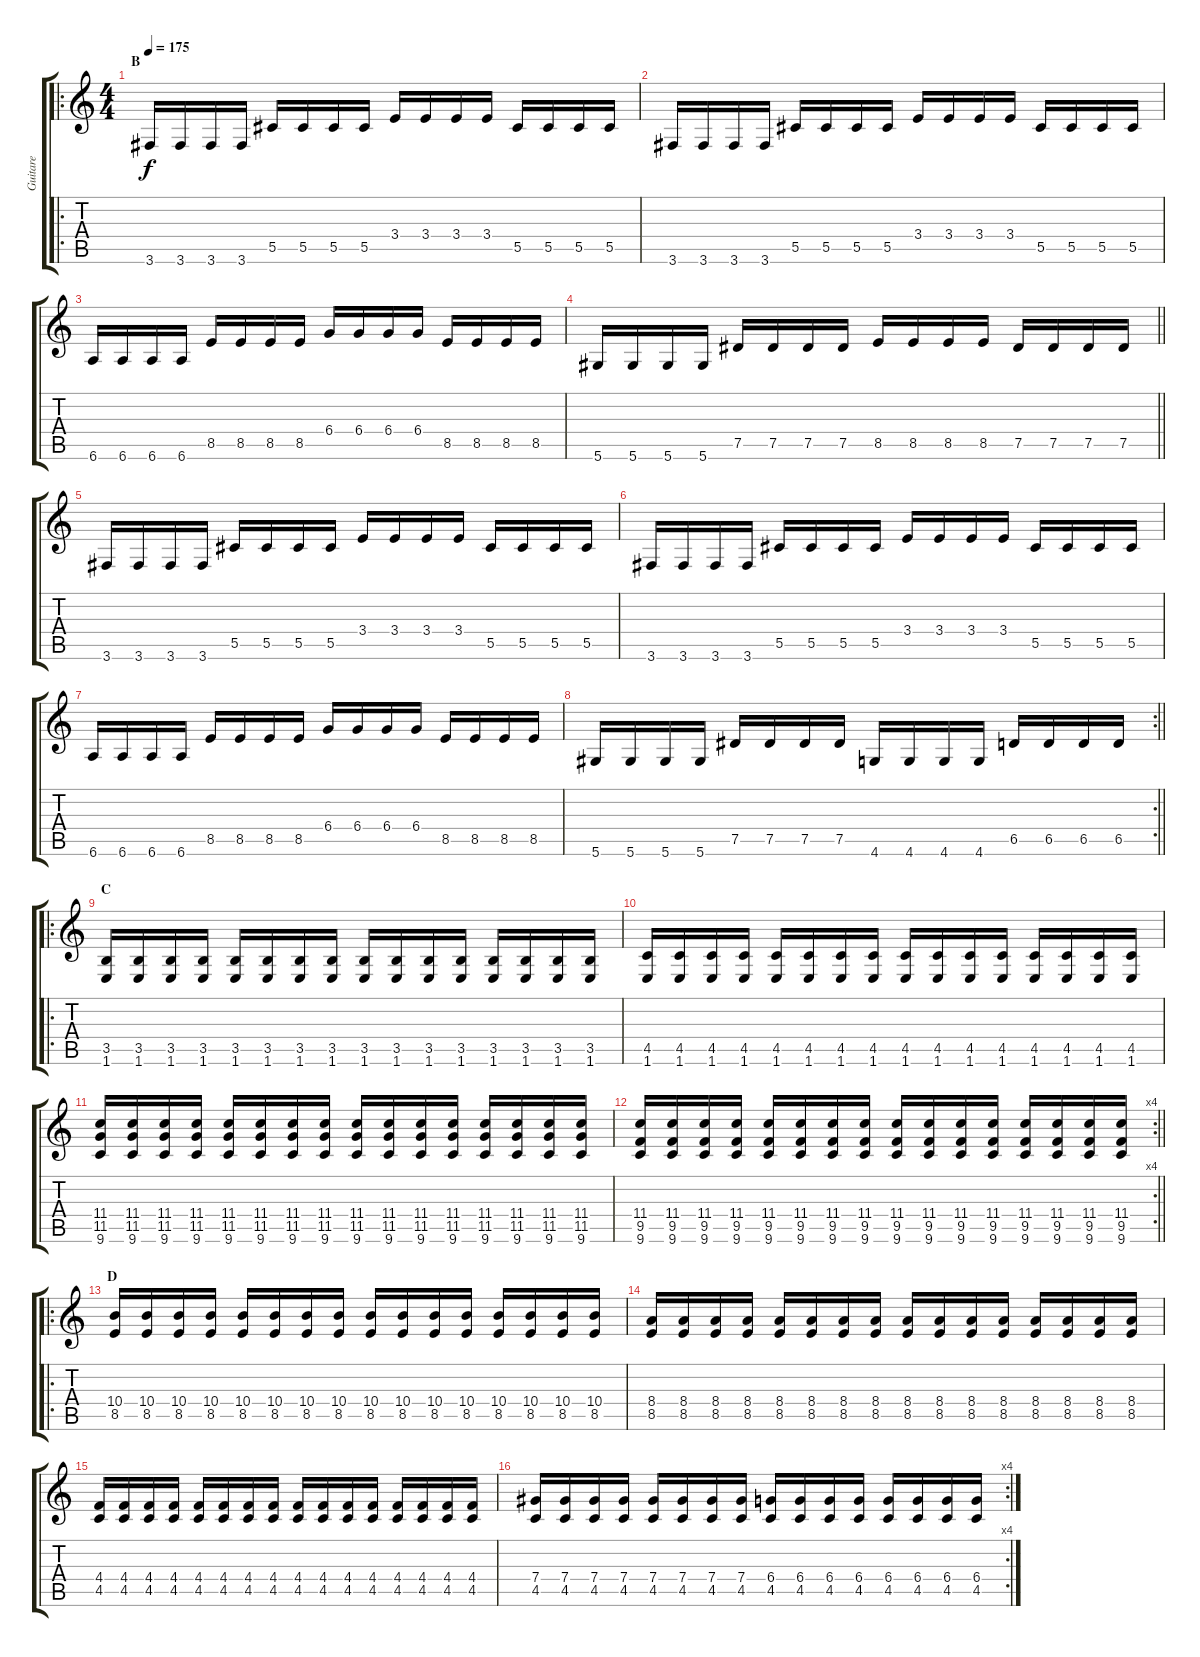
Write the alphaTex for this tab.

\track ("Guitare" "Guitare") {instrument distortionguitar}
\staff {score tabs}
\tuning (Eb4 Bb3 Gb3 Db3 Ab2 Eb2) {hide}
\ro
\ts (4 4)
\section ("" "B")
\tempo 175
\clef g2
\ks c
3.6.16{dy f} 3.6.16 3.6.16 3.6.16 5.5.16 5.5.16 5.5.16 5.5.16 3.4.16 3.4.16 3.4.16 3.4.16 5.5.16 5.5.16 5.5.16 5.5.16 |
3.6.16 3.6.16 3.6.16 3.6.16 5.5.16 5.5.16 5.5.16 5.5.16 3.4.16 3.4.16 3.4.16 3.4.16 5.5.16 5.5.16 5.5.16 5.5.16 |
6.6.16 6.6.16 6.6.16 6.6.16 8.5.16 8.5.16 8.5.16 8.5.16 6.4.16 6.4.16 6.4.16 6.4.16 8.5.16 8.5.16 8.5.16 8.5.16 |
\barLineRight lightlight
5.6.16 5.6.16 5.6.16 5.6.16 7.5.16 7.5.16 7.5.16 7.5.16 8.5.16 8.5.16 8.5.16 8.5.16 7.5.16 7.5.16 7.5.16 7.5.16 |
3.6.16 3.6.16 3.6.16 3.6.16 5.5.16 5.5.16 5.5.16 5.5.16 3.4.16 3.4.16 3.4.16 3.4.16 5.5.16 5.5.16 5.5.16 5.5.16 |
3.6.16 3.6.16 3.6.16 3.6.16 5.5.16 5.5.16 5.5.16 5.5.16 3.4.16 3.4.16 3.4.16 3.4.16 5.5.16 5.5.16 5.5.16 5.5.16 |
6.6.16 6.6.16 6.6.16 6.6.16 8.5.16 8.5.16 8.5.16 8.5.16 6.4.16 6.4.16 6.4.16 6.4.16 8.5.16 8.5.16 8.5.16 8.5.16 |
\rc 2
\barLineRight lightlight
5.6.16 5.6.16 5.6.16 5.6.16 7.5.16 7.5.16 7.5.16 7.5.16 4.6.16 4.6.16 4.6.16 4.6.16 6.5.16 6.5.16 6.5.16 6.5.16 |
\ro
\section ("" "C")
(3.5 1.6).16 (3.5 1.6).16 (3.5 1.6).16 (3.5 1.6).16 (3.5 1.6).16 (3.5 1.6).16 (3.5 1.6).16 (3.5 1.6).16 (3.5 1.6).16 (3.5 1.6).16 (3.5 1.6).16 (3.5 1.6).16 (3.5 1.6).16 (3.5 1.6).16 (3.5 1.6).16 (3.5 1.6).16 |
(4.5 1.6).16 (4.5 1.6).16 (4.5 1.6).16 (4.5 1.6).16 (4.5 1.6).16 (4.5 1.6).16 (4.5 1.6).16 (4.5 1.6).16 (4.5 1.6).16 (4.5 1.6).16 (4.5 1.6).16 (4.5 1.6).16 (4.5 1.6).16 (4.5 1.6).16 (4.5 1.6).16 (4.5 1.6).16 |
(11.4 11.5 9.6).16 (11.4 11.5 9.6).16 (11.4 11.5 9.6).16 (11.4 11.5 9.6).16 (11.4 11.5 9.6).16 (11.4 11.5 9.6).16 (11.4 11.5 9.6).16 (11.4 11.5 9.6).16 (11.4 11.5 9.6).16 (11.4 11.5 9.6).16 (11.4 11.5 9.6).16 (11.4 11.5 9.6).16 (11.4 11.5 9.6).16 (11.4 11.5 9.6).16 (11.4 11.5 9.6).16 (11.4 11.5 9.6).16 |
\rc 4
\barLineRight lightlight
(11.4 9.5 9.6).16 (11.4 9.5 9.6).16 (11.4 9.5 9.6).16 (11.4 9.5 9.6).16 (11.4 9.5 9.6).16 (11.4 9.5 9.6).16 (11.4 9.5 9.6).16 (11.4 9.5 9.6).16 (11.4 9.5 9.6).16 (11.4 9.5 9.6).16 (11.4 9.5 9.6).16 (11.4 9.5 9.6).16 (11.4 9.5 9.6).16 (11.4 9.5 9.6).16 (11.4 9.5 9.6).16 (11.4 9.5 9.6).16 |
\ro
\section ("" "D")
(10.4 8.5).16 (10.4 8.5).16 (10.4 8.5).16 (10.4 8.5).16 (10.4 8.5).16 (10.4 8.5).16 (10.4 8.5).16 (10.4 8.5).16 (10.4 8.5).16 (10.4 8.5).16 (10.4 8.5).16 (10.4 8.5).16 (10.4 8.5).16 (10.4 8.5).16 (10.4 8.5).16 (10.4 8.5).16 |
(8.4 8.5).16 (8.4 8.5).16 (8.4 8.5).16 (8.4 8.5).16 (8.4 8.5).16 (8.4 8.5).16 (8.4 8.5).16 (8.4 8.5).16 (8.4 8.5).16 (8.4 8.5).16 (8.4 8.5).16 (8.4 8.5).16 (8.4 8.5).16 (8.4 8.5).16 (8.4 8.5).16 (8.4 8.5).16 |
(4.4 4.5).16 (4.4 4.5).16 (4.4 4.5).16 (4.4 4.5).16 (4.4 4.5).16 (4.4 4.5).16 (4.4 4.5).16 (4.4 4.5).16 (4.4 4.5).16 (4.4 4.5).16 (4.4 4.5).16 (4.4 4.5).16 (4.4 4.5).16 (4.4 4.5).16 (4.4 4.5).16 (4.4 4.5).16 |
\rc 4
(7.4 4.5).16 (7.4 4.5).16 (7.4 4.5).16 (7.4 4.5).16 (7.4 4.5).16 (7.4 4.5).16 (7.4 4.5).16 (7.4 4.5).16 (6.4 4.5).16 (6.4 4.5).16 (6.4 4.5).16 (6.4 4.5).16 (6.4 4.5).16 (6.4 4.5).16 (6.4 4.5).16 (6.4 4.5).16
